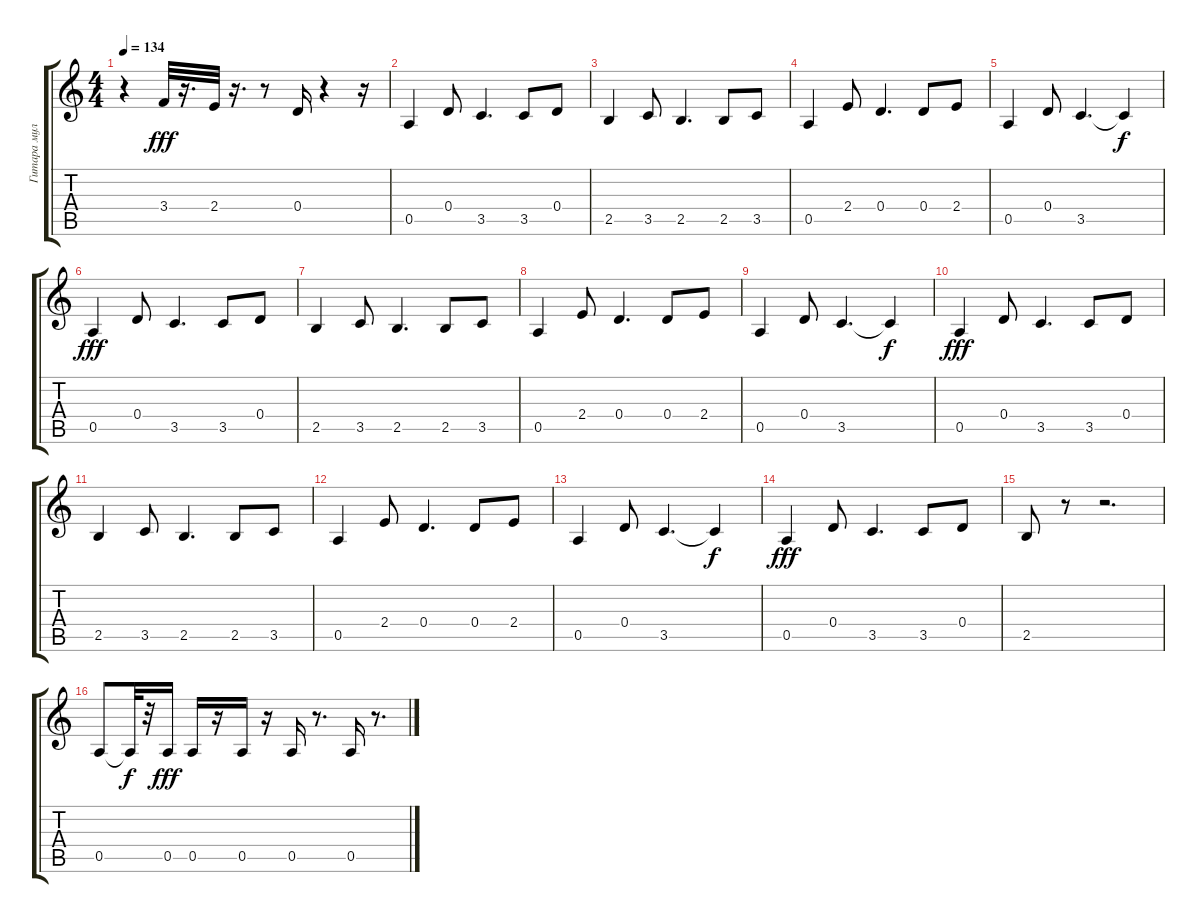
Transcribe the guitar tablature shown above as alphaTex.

\track ("Гитара мульти" "Гитара мул") {instrument electricguitarjazz}
\staff {score tabs}
\tuning (E4 B3 G3 D3 A2 E2) {hide}
\ts (4 4)
\tempo 134
\clef g2
\ks c
r.4{dy fff} 3.4.32 r.16{d} 2.4.32 r.16{d} r.8 0.4.16 r.4 r.16 |
0.5.4 0.4.8 3.5.4{d} 3.5.8 0.4.8 |
2.5.4 3.5.8 2.5.4{d} 2.5.8 3.5.8 |
0.5.4 2.4.8 0.4.4{d} 0.4.8 2.4.8 |
0.5.4 0.4.8 3.5.4{d} 3.5{t}.4{dy f} |
0.5.4{dy fff} 0.4.8 3.5.4{d} 3.5.8 0.4.8 |
2.5.4 3.5.8 2.5.4{d} 2.5.8 3.5.8 |
0.5.4 2.4.8 0.4.4{d} 0.4.8 2.4.8 |
0.5.4 0.4.8 3.5.4{d} 3.5{t}.4{dy f} |
0.5.4{dy fff} 0.4.8 3.5.4{d} 3.5.8 0.4.8 |
2.5.4 3.5.8 2.5.4{d} 2.5.8 3.5.8 |
0.5.4 2.4.8 0.4.4{d} 0.4.8 2.4.8 |
0.5.4 0.4.8 3.5.4{d} 3.5{t}.4{dy f} |
0.5.4{dy fff} 0.4.8 3.5.4{d} 3.5.8 0.4.8 |
2.5.8 r.8 r.2{d} |
0.5.8 0.5{t}.32{dy f} r.32 0.5.16{dy fff} 0.5.16 r.16 0.5.16 r.16 0.5.16 r.8{d} 0.5.16 r.8{d}
